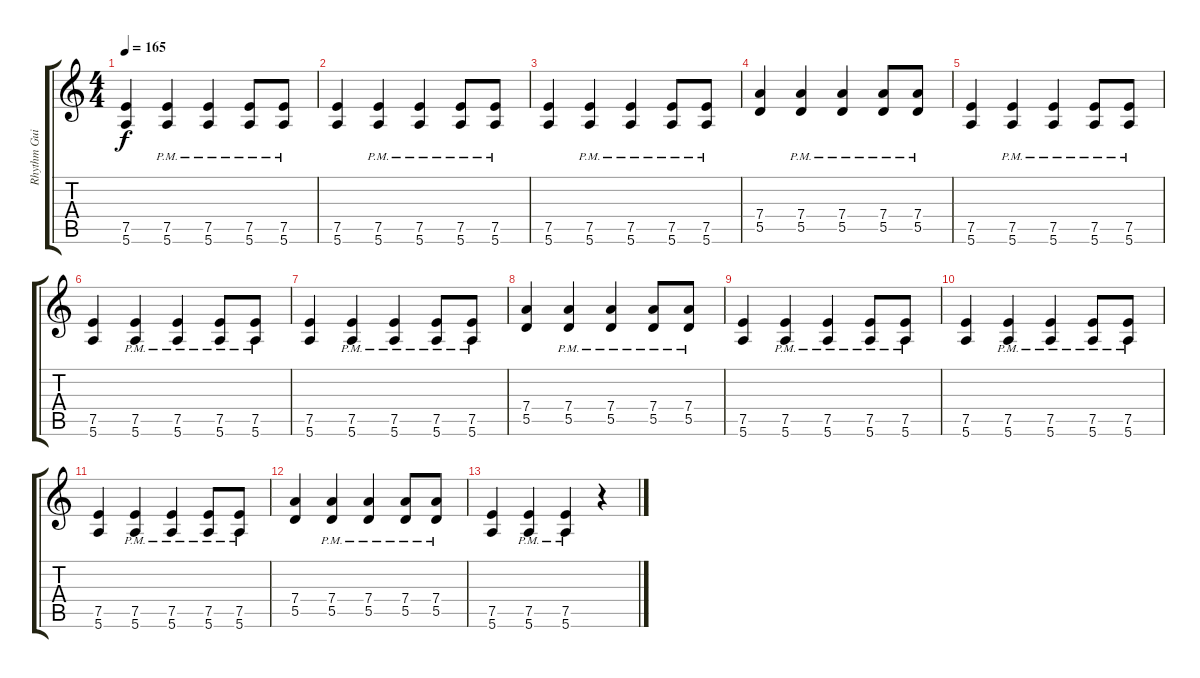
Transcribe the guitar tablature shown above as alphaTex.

\track ("Rhythm Guitar" "Rhythm Gui") {instrument distortionguitar}
\staff {score tabs}
\tuning (E4 B3 G3 D3 A2 E2) {hide}
\ts (4 4)
\tempo 165
\clef g2
\ks c
(7.5 5.6).4{dy f} (7.5{pm} 5.6{pm}).4 (7.5{pm} 5.6{pm}).4 (7.5{pm} 5.6{pm}).8 (7.5{pm} 5.6{pm}).8 |
(7.5 5.6).4 (7.5{pm} 5.6{pm}).4 (7.5{pm} 5.6{pm}).4 (7.5{pm} 5.6{pm}).8 (7.5{pm} 5.6{pm}).8 |
(7.5 5.6).4 (7.5{pm} 5.6{pm}).4 (7.5{pm} 5.6{pm}).4 (7.5{pm} 5.6{pm}).8 (7.5{pm} 5.6{pm}).8 |
(7.4 5.5).4 (7.4{pm} 5.5{pm}).4 (7.4{pm} 5.5{pm}).4 (7.4{pm} 5.5{pm}).8 (7.4{pm} 5.5{pm}).8 |
(7.5 5.6).4 (7.5{pm} 5.6{pm}).4 (7.5{pm} 5.6{pm}).4 (7.5{pm} 5.6{pm}).8 (7.5{pm} 5.6{pm}).8 |
(7.5 5.6).4 (7.5{pm} 5.6{pm}).4 (7.5{pm} 5.6{pm}).4 (7.5{pm} 5.6{pm}).8 (7.5{pm} 5.6{pm}).8 |
(7.5 5.6).4 (7.5{pm} 5.6{pm}).4 (7.5{pm} 5.6{pm}).4 (7.5{pm} 5.6{pm}).8 (7.5{pm} 5.6{pm}).8 |
(7.4 5.5).4 (7.4{pm} 5.5{pm}).4 (7.4{pm} 5.5{pm}).4 (7.4{pm} 5.5{pm}).8 (7.4{pm} 5.5{pm}).8 |
(7.5 5.6).4 (7.5{pm} 5.6{pm}).4 (7.5{pm} 5.6{pm}).4 (7.5{pm} 5.6{pm}).8 (7.5{pm} 5.6{pm}).8 |
(7.5 5.6).4 (7.5{pm} 5.6{pm}).4 (7.5{pm} 5.6{pm}).4 (7.5{pm} 5.6{pm}).8 (7.5{pm} 5.6{pm}).8 |
(7.5 5.6).4 (7.5{pm} 5.6{pm}).4 (7.5{pm} 5.6{pm}).4 (7.5{pm} 5.6{pm}).8 (7.5{pm} 5.6{pm}).8 |
(7.4 5.5).4 (7.4{pm} 5.5{pm}).4 (7.4{pm} 5.5{pm}).4 (7.4{pm} 5.5{pm}).8 (7.4{pm} 5.5{pm}).8 |
(7.5 5.6).4 (7.5{pm} 5.6{pm}).4 (7.5{pm} 5.6{pm}).4 r.4
